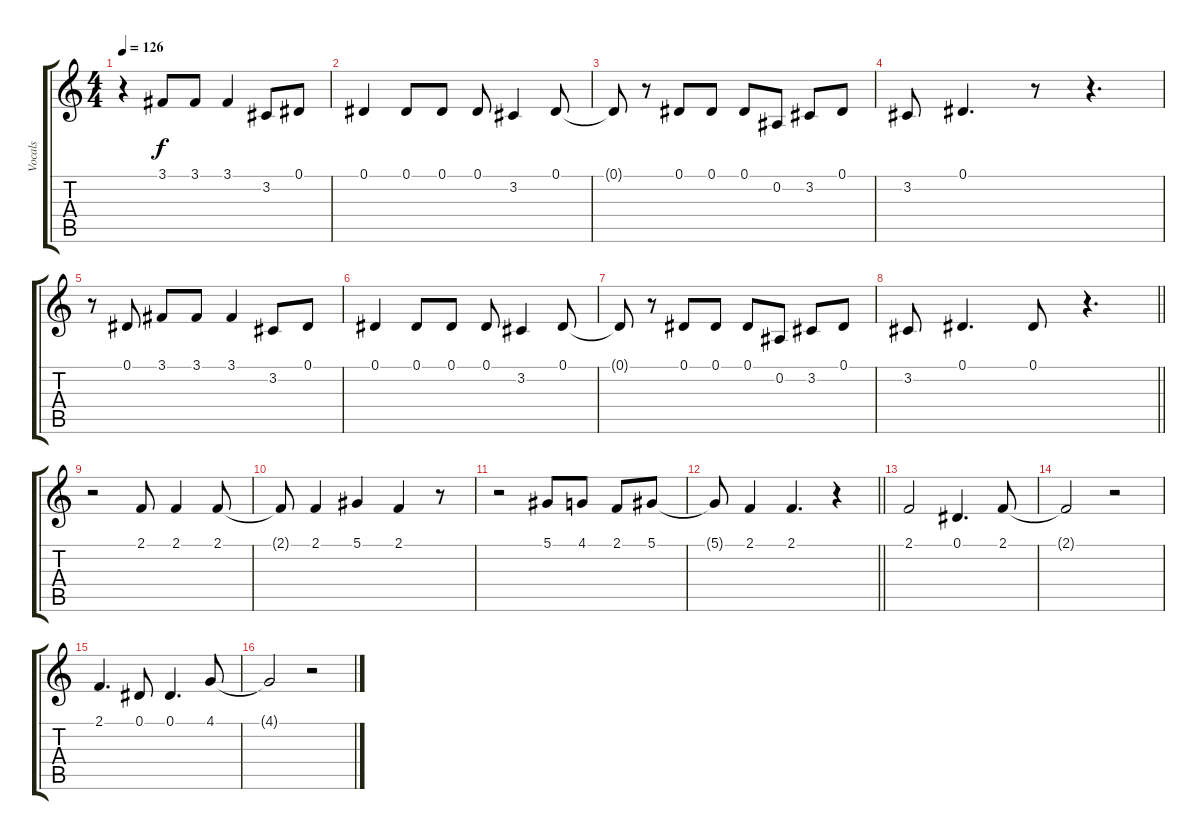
\track ("Vocals" "Vocals") {instrument lead2sawtooth}
\staff {score tabs}
\tuning (Eb4 Bb3 Gb3 Db3 Ab2 Eb2) {hide}
\ts (4 4)
\tempo 126
\clef g2
\ks c
r.4{dy f} 3.1.8 3.1.8 3.1.4 3.2.8 0.1.8 |
0.1.4 0.1.8 0.1.8 0.1.8 3.2.4 0.1.8 |
0.1{t}.8 r.8 0.1.8 0.1.8 0.1.8 0.2.8 3.2.8 0.1.8 |
3.2.8 0.1.4{d} r.8 r.4{d} |
r.8 0.1.8 3.1.8 3.1.8 3.1.4 3.2.8 0.1.8 |
0.1.4 0.1.8 0.1.8 0.1.8 3.2.4 0.1.8 |
0.1{t}.8 r.8 0.1.8 0.1.8 0.1.8 0.2.8 3.2.8 0.1.8 |
\barLineRight lightlight
3.2.8 0.1.4{d} 0.1.8 r.4{d} |
r.2 2.1.8 2.1.4 2.1.8 |
2.1{t}.8 2.1.4 5.1.4 2.1.4 r.8 |
r.2 5.1.8 4.1.8 2.1.8 5.1.8 |
\barLineRight lightlight
5.1{t}.8 2.1.4 2.1.4{d} r.4 |
2.1.2 0.1.4{d} 2.1.8 |
2.1{t}.2 r.2 |
2.1.4{d} 0.1.8 0.1.4{d} 4.1.8 |
4.1{t}.2 r.2
